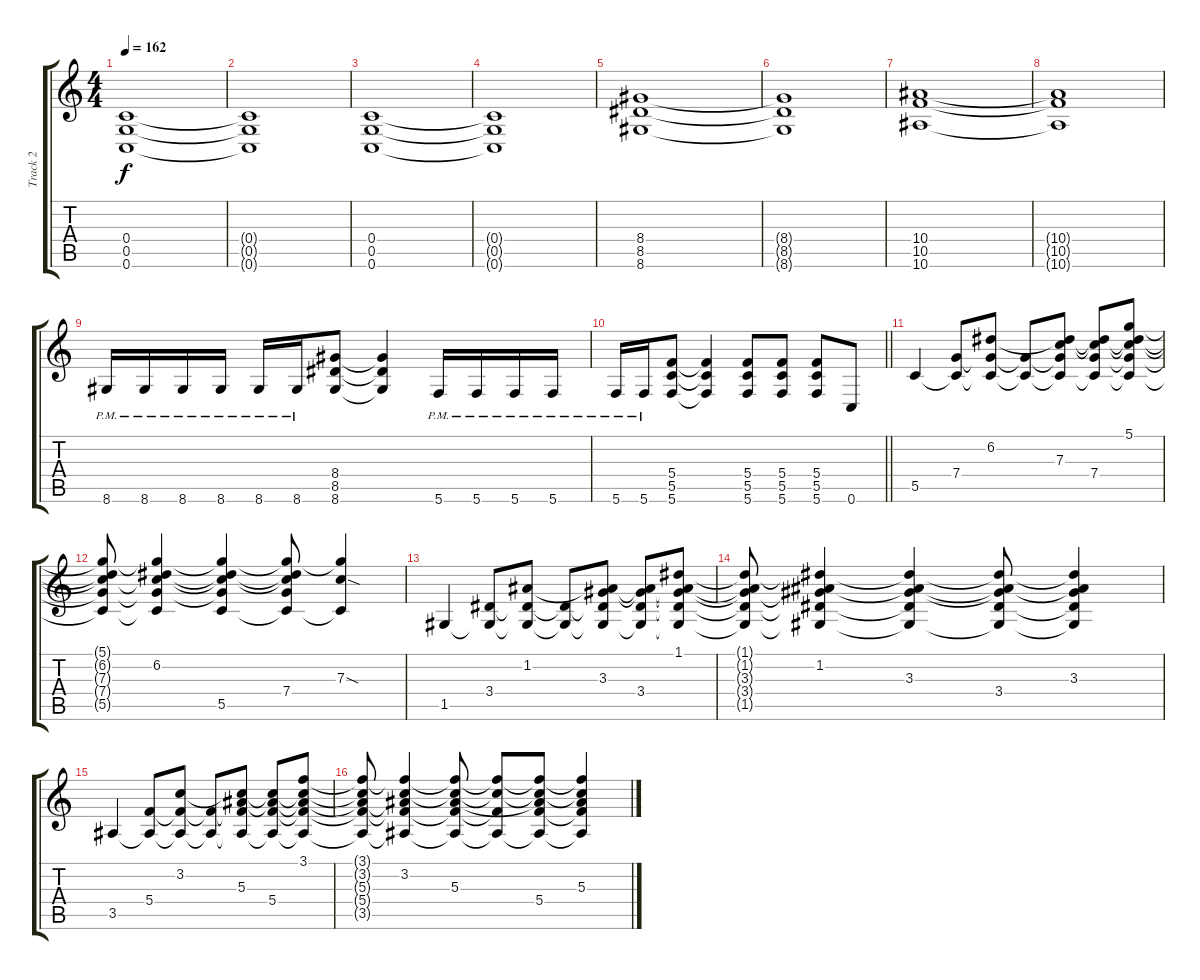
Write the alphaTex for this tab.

\track ("Track 2" "Track 2") {instrument distortionguitar}
\staff {score tabs}
\tuning (D4 A3 F3 C3 G2 C2) {hide}
\ts (4 4)
\tempo 162
\clef g2
\ks c
(0.4{t} 0.5{t} 0.6{t}).1{dy f} |
(0.4{t} 0.5{t} 0.6{t}).1 |
(0.4 0.5 0.6).1 |
(0.4{t} 0.5{t} 0.6{t}).1 |
(8.4 8.5 8.6).1 |
(8.4{t} 8.5{t} 8.6{t}).1 |
(10.4 10.5 10.6).1 |
(10.4{t} 10.5{t} 10.6{t}).1 |
8.6{pm}.16 8.6{pm}.16 8.6{pm}.16 8.6{pm}.16 8.6{pm}.16 8.6{pm}.16 (8.4 8.5 8.6).8 (8.4{t} 8.5{t} 8.6{t}).4 5.6{pm}.16 5.6{pm}.16 5.6{pm}.16 5.6{pm}.16 |
\barLineRight lightlight
5.6{pm}.16 5.6{pm}.16 (5.4 5.5 5.6).8 (5.4{t} 5.5{t} 5.6{t}).4 (5.4 5.5 5.6).8 (5.4 5.5 5.6).8 (5.4 5.5 5.6).8 0.6.8 |
5.5.4 (7.4 5.5{t}).8 (6.2 7.4{t} 5.5{t}).8 (7.4{t} 5.5{t}).8 (6.2{t} 7.3 7.4{t} 5.5{t}).8 (6.2{t} 7.3{t} 7.4 5.5{t}).8 (5.1 6.2{t} 7.3{t} 7.4{t} 5.5{t}).8 |
(5.1{t} 6.2{t} 7.3{t} 7.4{t} 5.5{t}).8 (5.1{t} 6.2 7.3{t} 7.4{t} 5.5{t}).4 (5.1{t} 6.2{t} 7.3{t} 7.4{t} 5.5).4 (5.1{t} 6.2{t} 7.3{t} 7.4 5.5{t}).8 (5.1{t} 7.3{sod} 5.5{t}).4 |
1.5.4 (3.4 1.5{t}).8 (1.2 3.4{t} 1.5{t}).8 (3.4{t} 1.5{t}).8 (1.2{t} 3.3 3.4{t} 1.5{t}).8 (1.2{t} 3.3{t} 3.4 1.5{t}).8 (1.1 1.2{t} 3.3{t} 3.4{t} 1.5{t}).8 |
(1.1{t} 1.2{t} 3.3{t} 3.4{t} 1.5{t}).8 (1.1{t} 1.2 3.3{t} 3.4{t} 1.5{t}).4 (1.1{t} 1.2{t} 3.3 3.4{t} 1.5{t}).4 (1.1{t} 1.2{t} 3.3{t} 3.4 1.5{t}).8 (1.1{t} 1.2{t} 3.3 3.4{t} 1.5{t}).4 |
3.5.4 (5.4 3.5{t}).8 (3.2 5.4{t} 3.5{t}).8 (5.4{t} 3.5{t}).8 (3.2{t} 5.3 5.4{t} 3.5{t}).8 (3.2{t} 5.3{t} 5.4 3.5{t}).8 (3.1 3.2{t} 5.3{t} 5.4{t} 3.5{t}).8 |
(3.1{t} 3.2{t} 5.3{t} 5.4{t} 3.5{t}).8 (3.1{t} 3.2 5.3{t} 5.4{t} 3.5{t}).4 (3.1{t} 3.2{t} 5.3 5.4{t} 3.5{t}).8 (3.1{t} 3.2{t} 5.4{t} 3.5{t}).8 (3.1{t} 3.2{t} 5.3{t} 5.4 3.5{t}).8 (3.1{t} 3.2{t} 5.3 5.4{t} 3.5{t}).4
